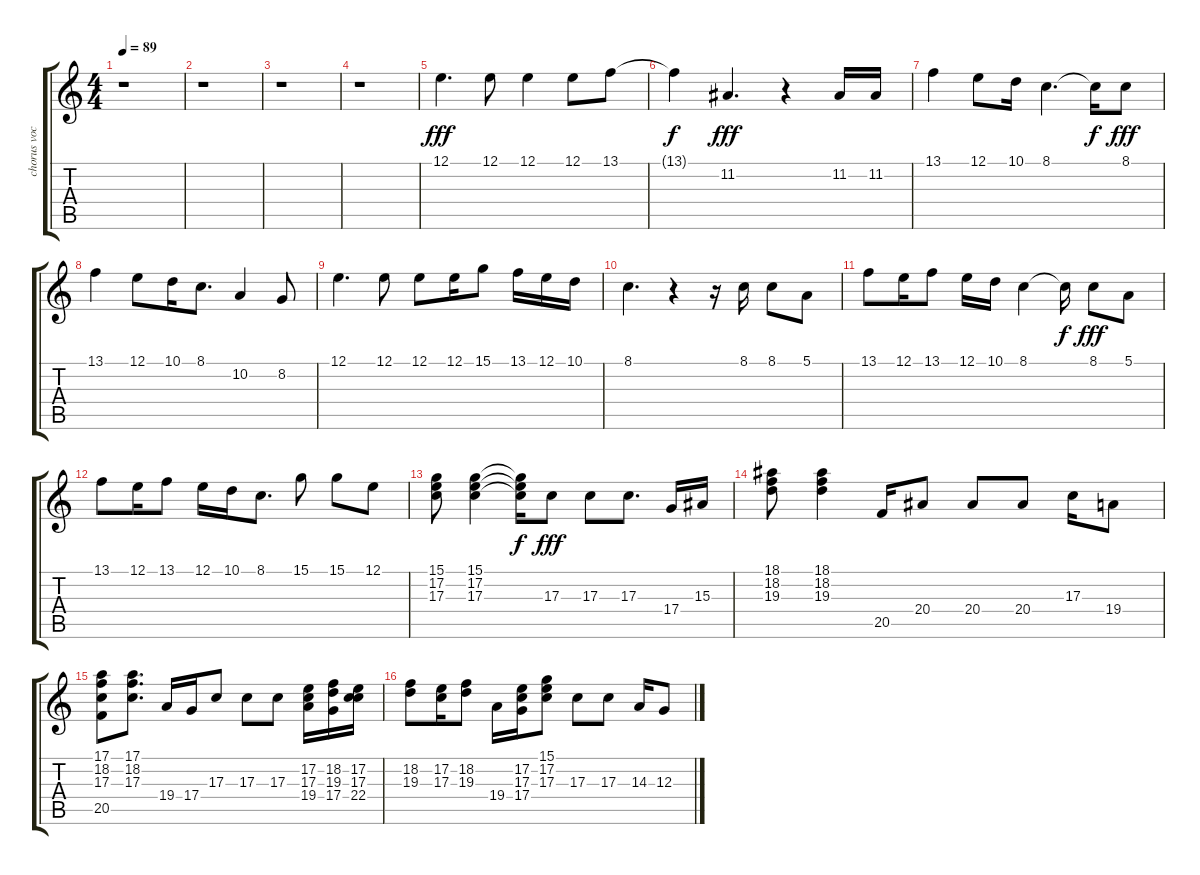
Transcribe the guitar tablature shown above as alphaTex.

\track ("chorus vocals" "chorus voc") {instrument synthvoice}
\staff {score tabs}
\tuning (E4 B3 G3 D3 A2 E2) {hide}
\ts (4 4)
\tempo 89
\clef g2
\ks c
r.1{dy fff} |
r.1 |
r.1 |
r.1 |
12.1.4{d} 12.1.8 12.1.4 12.1.8 13.1.8 |
13.1{t}.4{dy f} 11.2.4{d dy fff} r.4 11.2.16 11.2.16 |
13.1.4 12.1.8 10.1.16 8.1.4{d} 8.1{t}.16{dy f} 8.1.8{dy fff} |
13.1.4 12.1.8 10.1.16 8.1.8{d} 10.2.4 8.2.8 |
12.1.4{d} 12.1.8 12.1.8 12.1.16 15.1.8 13.1.16 12.1.16 10.1.16 |
8.1.4{d} r.4 r.16 8.1.16 8.1.8 5.1.8 |
13.1.8 12.1.16 13.1.8 12.1.16 10.1.16 8.1.4 8.1{t}.16{dy f} 8.1.8{dy fff} 5.1.8 |
13.1.8 12.1.16 13.1.8 12.1.16 10.1.16 8.1.8{d} 15.1.8 15.1.8 12.1.8 |
(15.1 17.2 17.3).8 (15.1 17.2 17.3).4 (15.1{t} 17.2{t} 17.3{t}).16{dy f} 17.3.8{dy fff} 17.3.8 17.3.8{d} 17.4.16 15.3.16 |
(18.1 18.2 19.3).8 (18.1 18.2 19.3).4 20.5.16 20.4.8 20.4.8 20.4.8 17.3.16 19.4.8 |
(17.1 18.2 17.3 20.5).8 (17.1 18.2 17.3).8{d} 19.4.16 17.4.16 17.3.8 17.3.8 17.3.8 (17.2 17.3 19.4).16 (18.2 19.3 17.4).16 (17.2 17.3 22.4).16 |
(18.2 19.3).8 (17.2 17.3).16 (18.2 19.3).8 19.4.16 (17.2 17.3 17.4).16 (15.1 17.2 17.3).8 17.3.8 17.3.8 14.3.16 12.3.8
